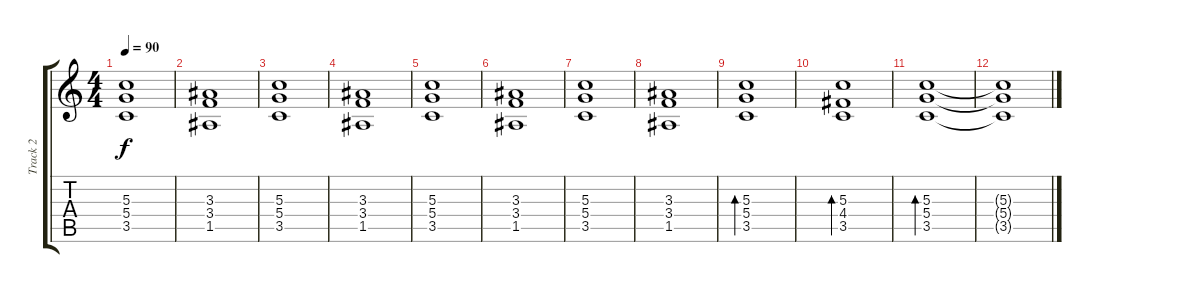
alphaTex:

\track ("Track 2" "Track 2") {instrument acousticguitarsteel}
\staff {score tabs}
\tuning (E4 B3 G3 D3 A2 E2) {hide}
\ts (4 4)
\tempo 90
\clef g2
\ks c
(5.3 5.4 3.5).1{dy f} |
(3.3 3.4 1.5).1 |
(5.3 5.4 3.5).1 |
(3.3 3.4 1.5).1 |
(5.3 5.4 3.5).1 |
(3.3 3.4 1.5).1 |
(5.3 5.4 3.5).1 |
(3.3 3.4 1.5).1 |
(5.3 5.4 3.5).1{bd 240} |
(5.3 4.4 3.5).1{bd 240} |
(5.3 5.4 3.5).1{bd 240} |
(5.3{t} 5.4{t} 3.5{t}).1
